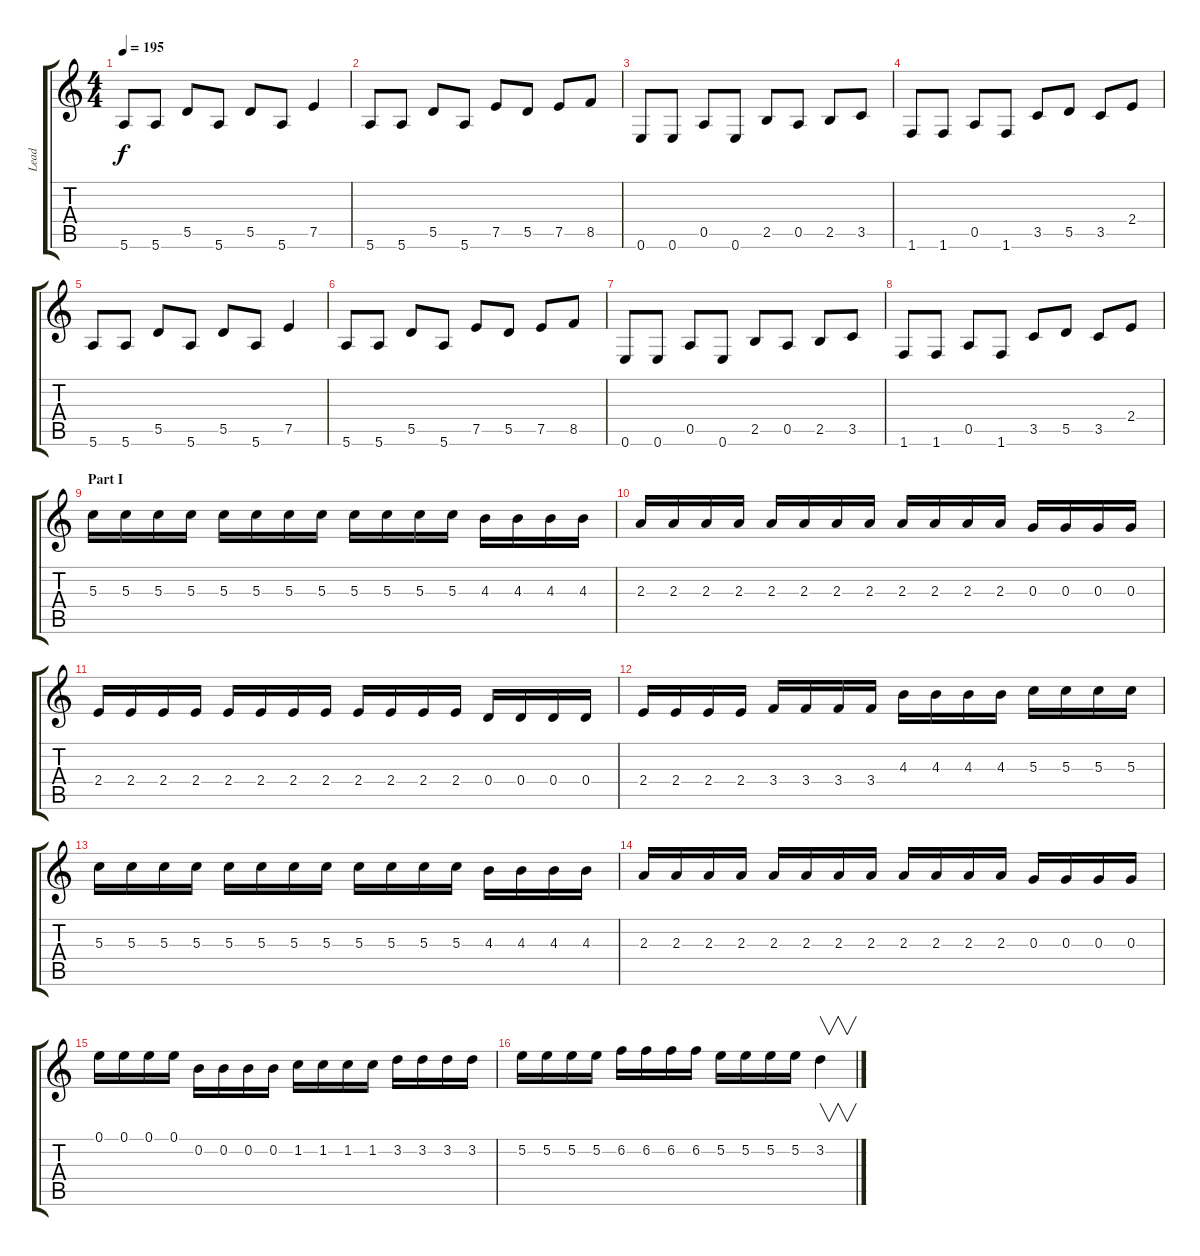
\track ("Lead" "Lead") {instrument overdrivenguitar}
\staff {score tabs}
\tuning (E4 B3 G3 D3 A2 E2) {hide}
\ts (4 4)
\tempo 195
\clef g2
\ks c
5.6.8{dy f} 5.6.8 5.5.8 5.6.8 5.5.8 5.6.8 7.5.4 |
5.6.8 5.6.8 5.5.8 5.6.8 7.5.8 5.5.8 7.5.8 8.5.8 |
0.6.8 0.6.8 0.5.8 0.6.8 2.5.8 0.5.8 2.5.8 3.5.8 |
1.6.8 1.6.8 0.5.8 1.6.8 3.5.8 5.5.8 3.5.8 2.4.8 |
5.6.8 5.6.8 5.5.8 5.6.8 5.5.8 5.6.8 7.5.4 |
5.6.8 5.6.8 5.5.8 5.6.8 7.5.8 5.5.8 7.5.8 8.5.8 |
0.6.8 0.6.8 0.5.8 0.6.8 2.5.8 0.5.8 2.5.8 3.5.8 |
1.6.8 1.6.8 0.5.8 1.6.8 3.5.8 5.5.8 3.5.8 2.4.8 |
\section ("" "Part I")
5.3.16 5.3.16 5.3.16 5.3.16 5.3.16 5.3.16 5.3.16 5.3.16 5.3.16 5.3.16 5.3.16 5.3.16 4.3.16 4.3.16 4.3.16 4.3.16 |
2.3.16 2.3.16 2.3.16 2.3.16 2.3.16 2.3.16 2.3.16 2.3.16 2.3.16 2.3.16 2.3.16 2.3.16 0.3.16 0.3.16 0.3.16 0.3.16 |
2.4.16 2.4.16 2.4.16 2.4.16 2.4.16 2.4.16 2.4.16 2.4.16 2.4.16 2.4.16 2.4.16 2.4.16 0.4.16 0.4.16 0.4.16 0.4.16 |
2.4.16 2.4.16 2.4.16 2.4.16 3.4.16 3.4.16 3.4.16 3.4.16 4.3.16 4.3.16 4.3.16 4.3.16 5.3.16 5.3.16 5.3.16 5.3.16 |
5.3.16 5.3.16 5.3.16 5.3.16 5.3.16 5.3.16 5.3.16 5.3.16 5.3.16 5.3.16 5.3.16 5.3.16 4.3.16 4.3.16 4.3.16 4.3.16 |
2.3.16 2.3.16 2.3.16 2.3.16 2.3.16 2.3.16 2.3.16 2.3.16 2.3.16 2.3.16 2.3.16 2.3.16 0.3.16 0.3.16 0.3.16 0.3.16 |
0.1.16 0.1.16 0.1.16 0.1.16 0.2.16 0.2.16 0.2.16 0.2.16 1.2.16 1.2.16 1.2.16 1.2.16 3.2.16 3.2.16 3.2.16 3.2.16 |
5.2.16 5.2.16 5.2.16 5.2.16 6.2.16 6.2.16 6.2.16 6.2.16 5.2.16 5.2.16 5.2.16 5.2.16 3.2.4{v}
